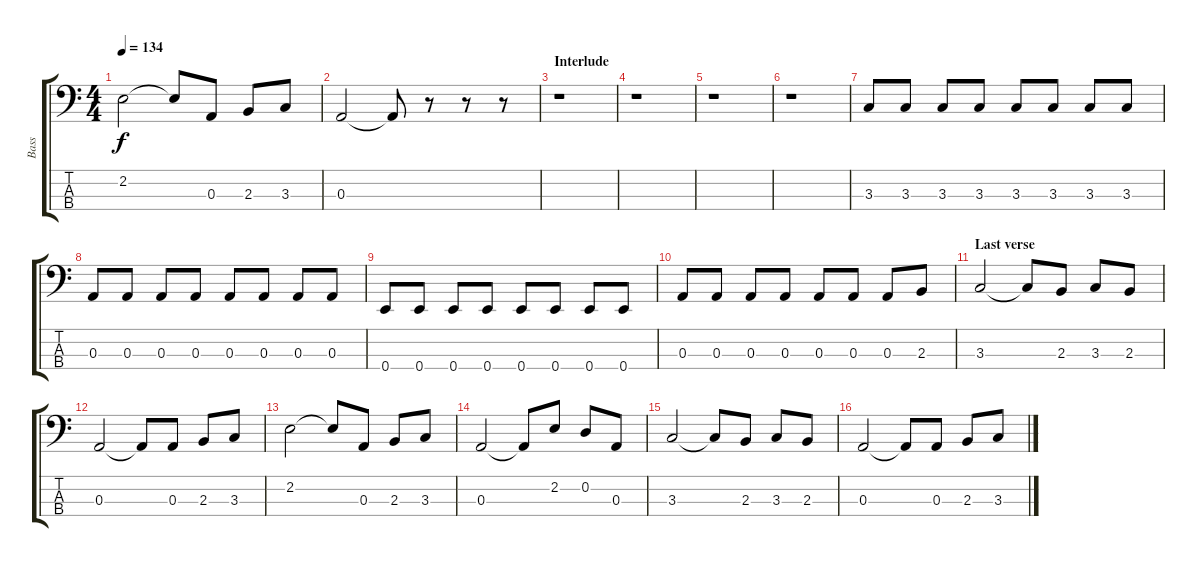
\track ("Bass" "Bass") {instrument electricbassfinger}
\staff {score tabs}
\tuning (G2 D2 A1 E1) {hide}
\ts (4 4)
\tempo 134
\clef f4
\ks c
2.2.2{dy f} 2.2{t}.8 0.3.8 2.3.8 3.3.8 |
0.3.2 0.3{t}.8 r.8 r.8 r.8 |
\section ("" "Interlude")
r.1 |
r.1 |
r.1 |
r.1 |
3.3.8 3.3.8 3.3.8 3.3.8 3.3.8 3.3.8 3.3.8 3.3.8 |
0.3.8 0.3.8 0.3.8 0.3.8 0.3.8 0.3.8 0.3.8 0.3.8 |
0.4.8 0.4.8 0.4.8 0.4.8 0.4.8 0.4.8 0.4.8 0.4.8 |
0.3.8 0.3.8 0.3.8 0.3.8 0.3.8 0.3.8 0.3.8 2.3.8 |
\section ("" "Last verse")
3.3.2 3.3{t}.8 2.3.8 3.3.8 2.3.8 |
0.3.2 0.3{t}.8 0.3.8 2.3.8 3.3.8 |
2.2.2 2.2{t}.8 0.3.8 2.3.8 3.3.8 |
0.3.2 0.3{t}.8 2.2.8 0.2.8 0.3.8 |
3.3.2 3.3{t}.8 2.3.8 3.3.8 2.3.8 |
0.3.2 0.3{t}.8 0.3.8 2.3.8 3.3.8
